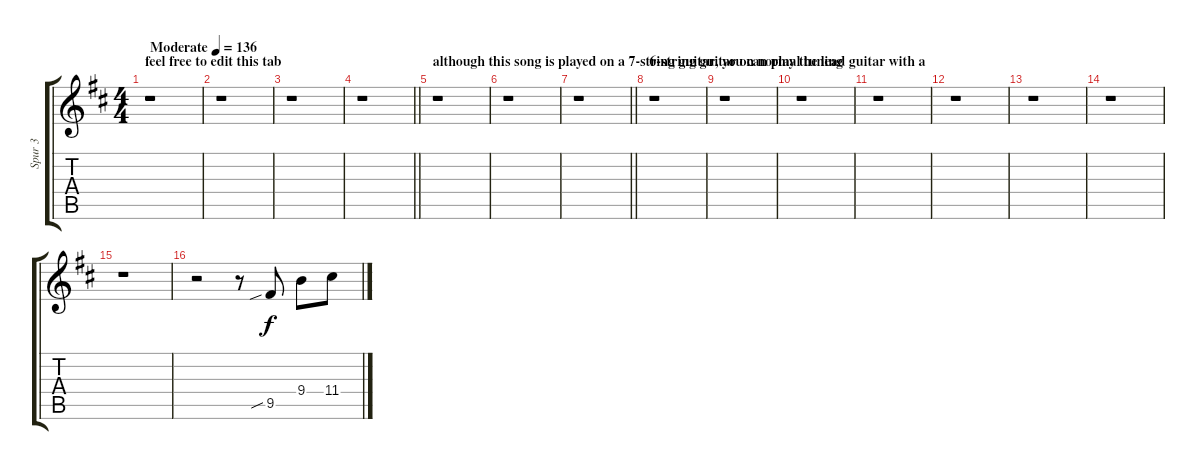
\track ("Spur 3" "Spur 3") {instrument distortionguitar}
\staff {score tabs}
\tuning (E4 B3 G3 D3 A2 E2) {hide}
\ts (4 4)
\section ("" "feel free to edit this tab")
\tempo (136 "Moderate")
\clef g2
\ks d
r.1{dy f instrument distortionguitar} |
r.1 |
r.1 |
\barLineRight lightlight
r.1 |
\section ("" "although this song is played on a 7-string guitar, you can play the lead guitar with a")
r.1 |
r.1 |
\barLineRight lightlight
r.1 |
\section ("" "6-string guitar on normal tuning")
r.1 |
r.1 |
r.1 |
r.1 |
r.1 |
r.1 |
r.1 |
r.1 |
r.2 r.8 9.5{sib}.8 9.4.8 11.4.8
